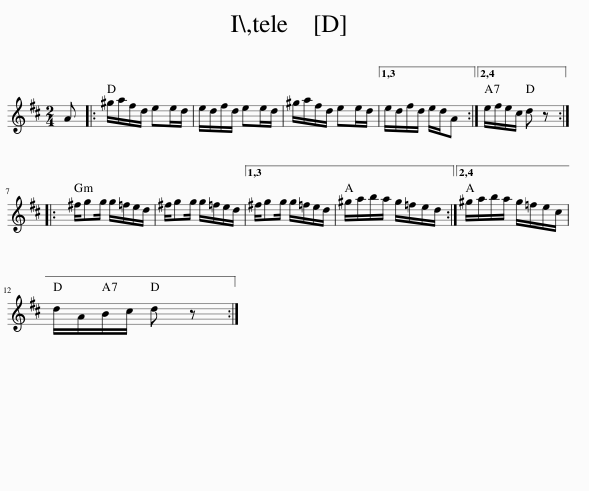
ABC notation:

X:1
L:1/8
M:2/4
I:linebreak $
K:D
V:1 treble
V:1
 A |: ^g/a/f/d/ ee/d/ | e/d/f/d/ ee/d/ | ^g/a/f/d/ ee/d/ |1,3 e/d/f/d/ e/d/A :|2,4 %5
 e/f/e/c/ d z ::$ ^f/gg/ g/=f/e/d/ | ^f/gg/ g/=f/e/d/ |1,3 ^f/gg/ g/=f/e/d/ | ^g/a/b/a/ g/=f/e/d/ :|2,4 %10
 ^g/a/b/a/ g/=f/e/c/ |$ d/A/B/c/ d z :| %12
